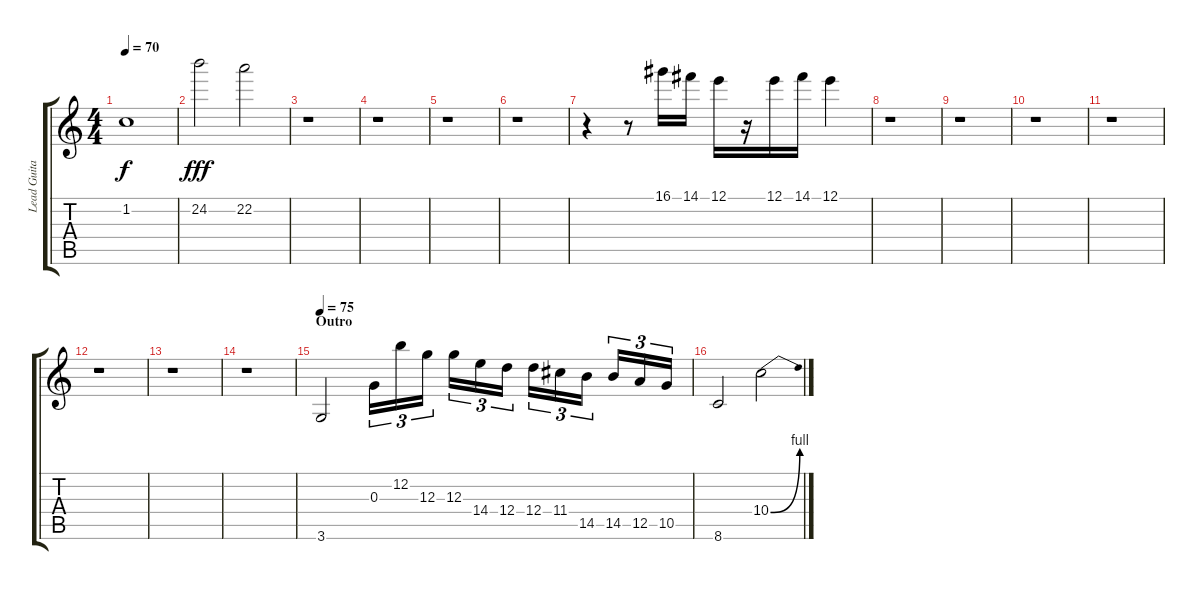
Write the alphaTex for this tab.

\track ("Lead Guitar 1" "Lead Guita") {instrument distortionguitar}
\staff {score tabs}
\tuning (E4 B3 G3 D3 A2 E2) {hide}
\ts (4 4)
\tempo 70
\clef g2
\ks c
1.2{t}.1{dy f} |
24.2.2{dy fff} 22.2.2 |
r.1 |
r.1 |
r.1 |
r.1 |
r.4 r.8 16.1.16 14.1.16 12.1.16 r.16 12.1.16 14.1.16 12.1.4 |
r.1 |
r.1 |
r.1 |
r.1 |
r.1 |
r.1 |
r.1 |
\section ("" "Outro")
\tempo 75
3.6.2 0.3.16{tu (3 2)} 12.2.16{tu (3 2)} 12.3.16{tu (3 2) beam splitsecondary} 12.3.16{tu (3 2)} 14.4.16{tu (3 2)} 12.4.16{tu (3 2)} 12.4.16{tu (3 2)} 11.4.16{tu (3 2)} 14.5.16{tu (3 2) beam splitsecondary} 14.5.16{tu (3 2)} 12.5.16{tu (3 2)} 10.5.16{tu (3 2)} |
8.6.2 10.4{be (bend 0 0 60 4)}.2
